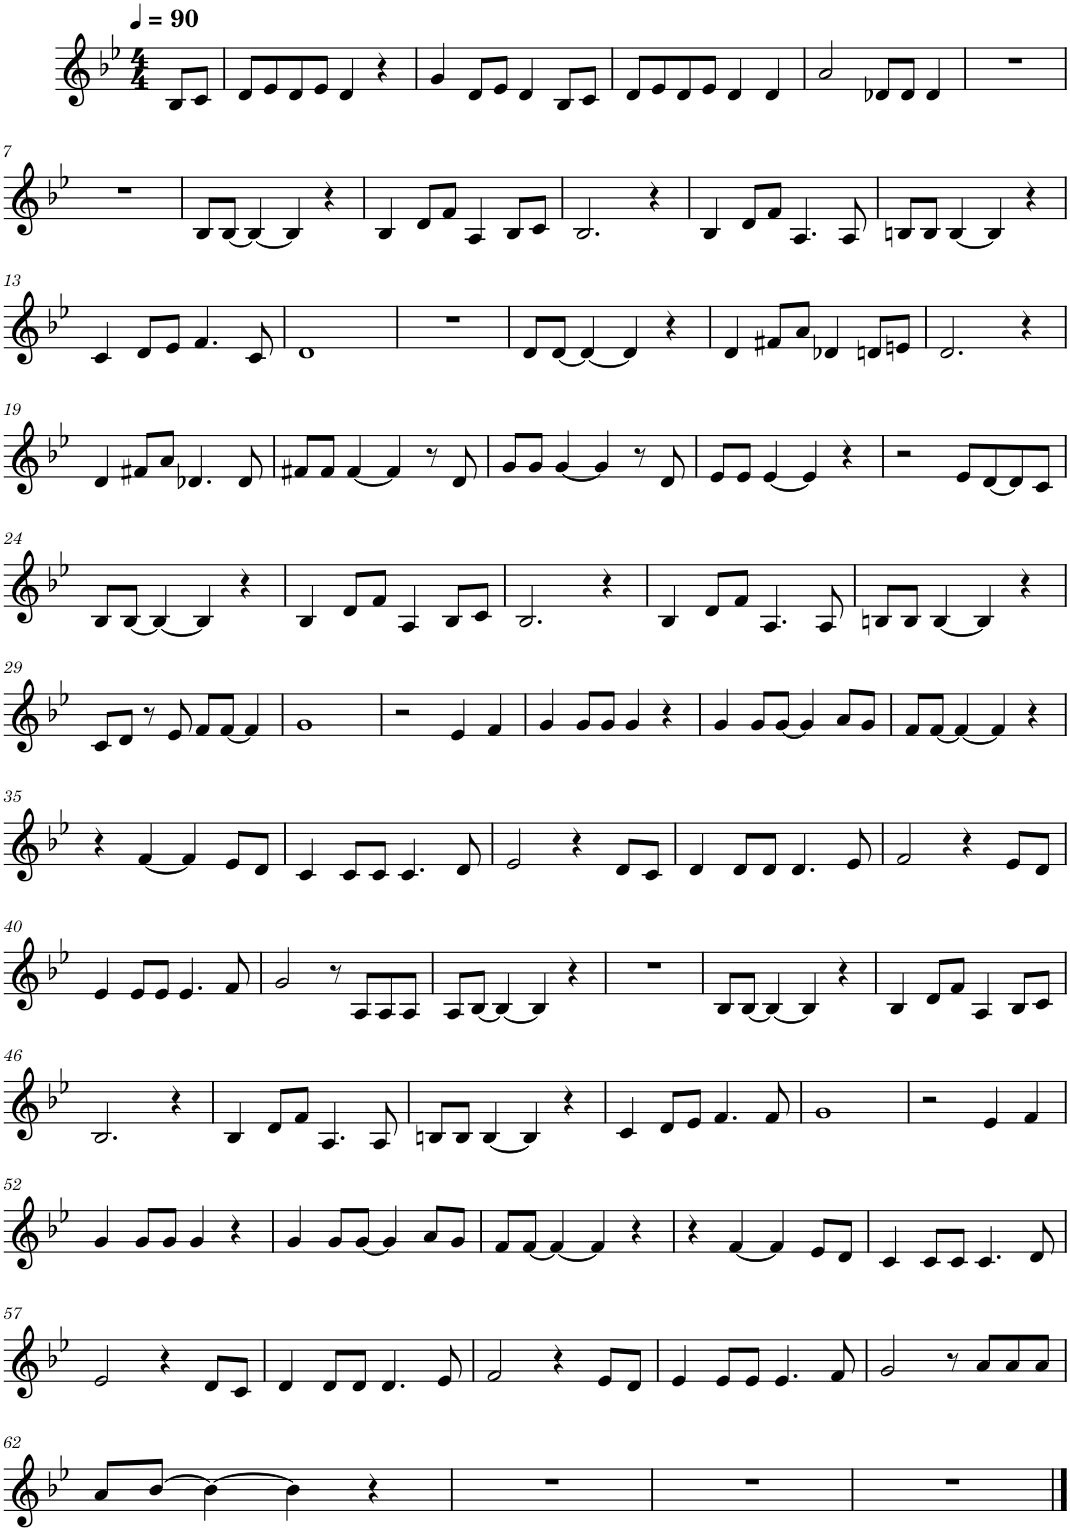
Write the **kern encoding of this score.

**kern
*part1
*staff1
*I"Piano
*I'Pno.
*clefG2
*k[b-e-]
*M4/4
*MM90
=1
8B-/L
8c/J
=2
8d/L
8e-/
8d/
8e-/J
4d/
4r
=3
4g/
8d/L
8e-/J
4d/
8B-/L
8c/J
=4
8d/L
8e-/
8d/
8e-/J
4d/
4d/
=5
2a/
8d-X/L
8d-/J
4d-/
=6
1r
!!LO:LB:g=z
=7
1r
=8
8B-/L
[8B-/J
4B-/_
4B-/]
4r
=9
4B-/
8d/L
8f/J
4A/
8B-/L
8c/J
=10
2.B-/
4r
=11
4B-/
8d/L
8f/J
4.A/
8A/
=12
8Bn/L
8B/J
[4B/
4B/]
4r
!!LO:LB:g=z
=13
4c/
8d/L
8e-/J
4.f/
8c/
=14
1d
=15
1r
=16
8d/L
[8d/J
4d/_
4d/]
4r
=17
4d/
8f#X/L
8a/J
4d-X/
8dn/L
8en/J
=18
2.d/
4r
!!LO:LB:g=z
=19
4d/
8f#X/L
8a/J
4.d-X/
8d-/
=20
8f#X/L
8f#/J
[4f#/
4f#/]
8r
8d/
=21
8g/L
8g/J
[4g/
4g/]
8r
8d/
=22
8e-/L
8e-/J
[4e-/
4e-/]
4r
=23
2r
8e-/L
[8d/
8d/]
8c/J
!!LO:LB:g=z
=24
8B-/L
[8B-/J
4B-/_
4B-/]
4r
=25
4B-/
8d/L
8f/J
4A/
8B-/L
8c/J
=26
2.B-/
4r
=27
4B-/
8d/L
8f/J
4.A/
8A/
=28
8Bn/L
8B/J
[4B/
4B/]
4r
!!LO:LB:g=z
=29
8c/L
8d/J
8r
8e-/
8f/L
[8f/J
4f/]
=30
1g
=31
2r
4e-/
4f/
=32
4g/
8g/L
8g/J
4g/
4r
=33
4g/
8g/L
[8g/J
4g/]
8a/L
8g/J
=34
8f/L
[8f/J
4f/_
4f/]
4r
!!LO:LB:g=z
=35
4r
[4f/
4f/]
8e-/L
8d/J
=36
4c/
8c/L
8c/J
4.c/
8d/
=37
2e-/
4r
8d/L
8c/J
=38
4d/
8d/L
8d/J
4.d/
8e-/
=39
2f/
4r
8e-/L
8d/J
!!LO:LB:g=z
=40
4e-/
8e-/L
8e-/J
4.e-/
8f/
=41
2g/
8r
8A/L
8A/
8A/J
=42
8A/L
[8B-/J
4B-/_
4B-/]
4r
=43
1r
=44
8B-/L
[8B-/J
4B-/_
4B-/]
4r
=45
4B-/
8d/L
8f/J
4A/
8B-/L
8c/J
!!LO:LB:g=z
=46
2.B-/
4r
=47
4B-/
8d/L
8f/J
4.A/
8A/
=48
8Bn/L
8B/J
[4B/
4B/]
4r
=49
4c/
8d/L
8e-/J
4.f/
8f/
=50
1g
=51
2r
4e-/
4f/
!!LO:LB:g=z
=52
4g/
8g/L
8g/J
4g/
4r
=53
4g/
8g/L
[8g/J
4g/]
8a/L
8g/J
=54
8f/L
[8f/J
4f/_
4f/]
4r
=55
4r
[4f/
4f/]
8e-/L
8d/J
=56
4c/
8c/L
8c/J
4.c/
8d/
!!LO:LB:g=z
=57
2e-/
4r
8d/L
8c/J
=58
4d/
8d/L
8d/J
4.d/
8e-/
=59
2f/
4r
8e-/L
8d/J
=60
4e-/
8e-/L
8e-/J
4.e-/
8f/
=61
2g/
8r
8a/L
8a/
8a/J
!!LO:LB:g=z
=62
8a/L
[8b-/J
4b-\_
4b-\]
4r
=63
1r
=64
1r
=65
1r
==
*-
